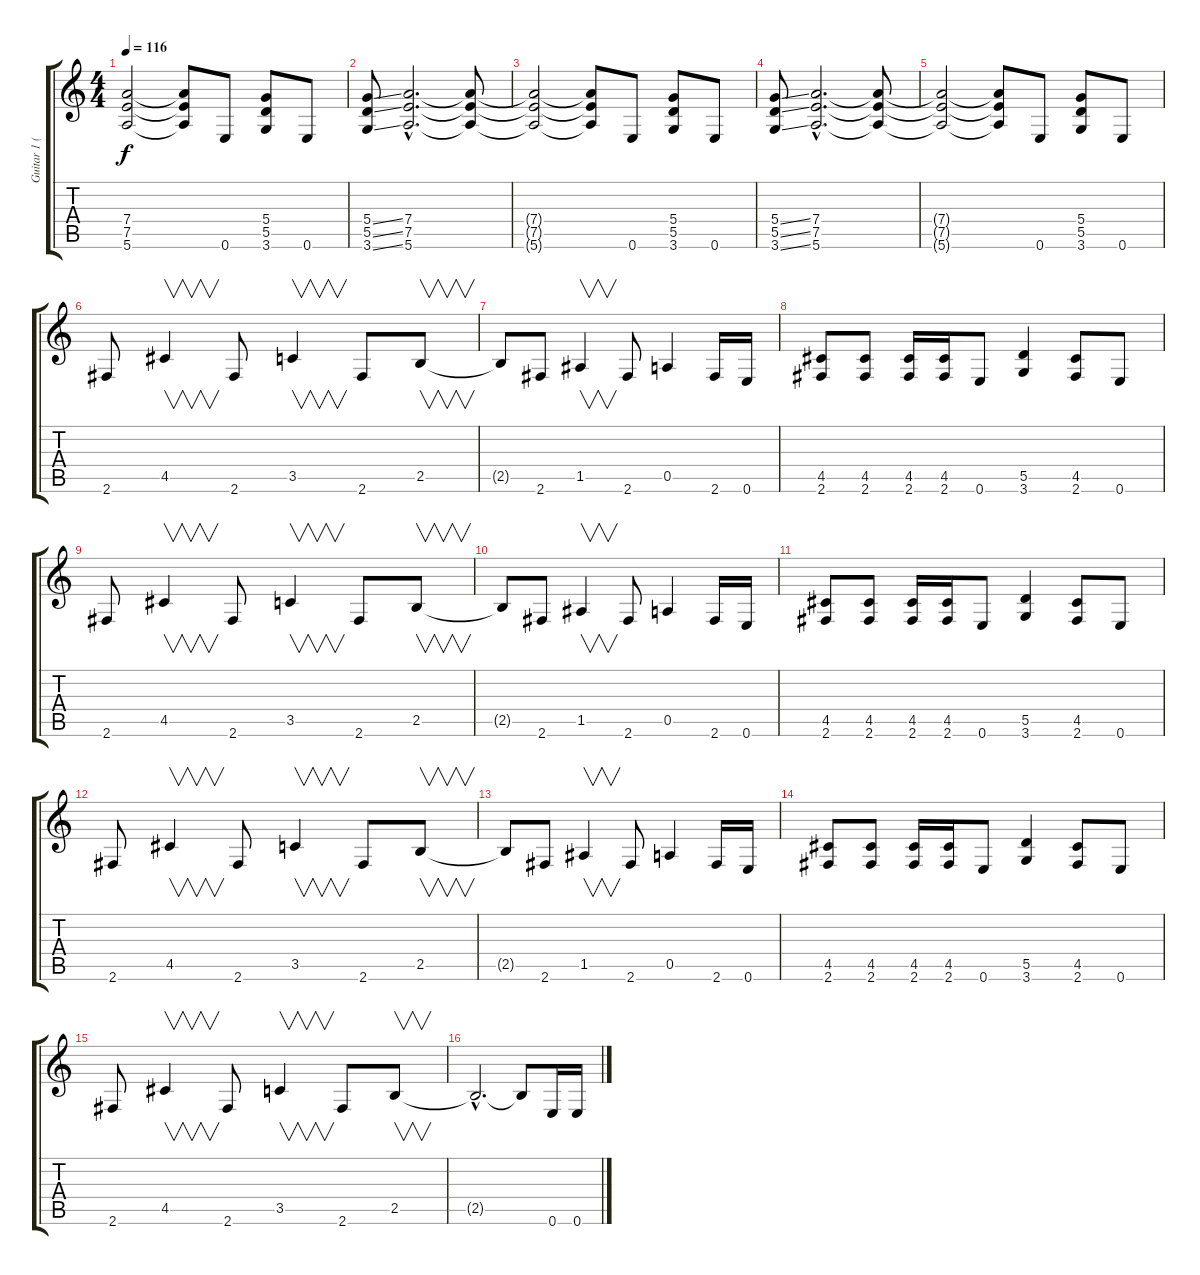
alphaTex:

\track ("Guitar 1 (Distorted)" "Guitar 1 (") {instrument distortionguitar}
\staff {score tabs}
\tuning (E4 B3 G3 D3 A2 E2) {hide}
\ts (4 4)
\tempo 116
\clef g2
\ks c
(7.4{t} 7.5{t} 5.6{t}).2{dy f} (7.4{t} 7.5{t} 5.6{t}).8 0.6.8 (5.4 5.5 3.6).8 0.6.8 |
(5.4{ss} 5.5{ss} 3.6{ss}).8 (7.4{hac} 7.5{hac} 5.6{hac}).2{d} (7.4{t} 7.5{t} 5.6{t}).8 |
(7.4{t} 7.5{t} 5.6{t}).2 (7.4{t} 7.5{t} 5.6{t}).8 0.6.8 (5.4 5.5 3.6).8 0.6.8 |
(5.4{ss} 5.5{ss} 3.6{ss}).8 (7.4{hac} 7.5{hac} 5.6{hac}).2{d} (7.4{t} 7.5{t} 5.6{t}).8 |
(7.4{t} 7.5{t} 5.6{t}).2 (7.4{t} 7.5{t} 5.6{t}).8 0.6.8 (5.4 5.5 3.6).8 0.6.8 |
2.6.8 4.5.4{v} 2.6.8 3.5.4{v} 2.6.8 2.5.8{v} |
2.5{t}.8 2.6.8 1.5.4{v} 2.6.8 0.5.4 2.6.16 0.6.16 |
(4.5 2.6).8 (4.5 2.6).8 (4.5 2.6).16 (4.5 2.6).16 0.6.8 (5.5 3.6).4 (4.5 2.6).8 0.6.8 |
2.6.8 4.5.4{v} 2.6.8 3.5.4{v} 2.6.8 2.5.8{v} |
2.5{t}.8 2.6.8 1.5.4{v} 2.6.8 0.5.4 2.6.16 0.6.16 |
(4.5 2.6).8 (4.5 2.6).8 (4.5 2.6).16 (4.5 2.6).16 0.6.8 (5.5 3.6).4 (4.5 2.6).8 0.6.8 |
2.6.8 4.5.4{v} 2.6.8 3.5.4{v} 2.6.8 2.5.8{v} |
2.5{t}.8 2.6.8 1.5.4{v} 2.6.8 0.5.4 2.6.16 0.6.16 |
(4.5 2.6).8 (4.5 2.6).8 (4.5 2.6).16 (4.5 2.6).16 0.6.8 (5.5 3.6).4 (4.5 2.6).8 0.6.8 |
2.6.8 4.5.4{v} 2.6.8 3.5.4{v} 2.6.8 2.5.8{v} |
2.5{hac t}.2{d} 2.5{t}.8 0.6.16 0.6.16
